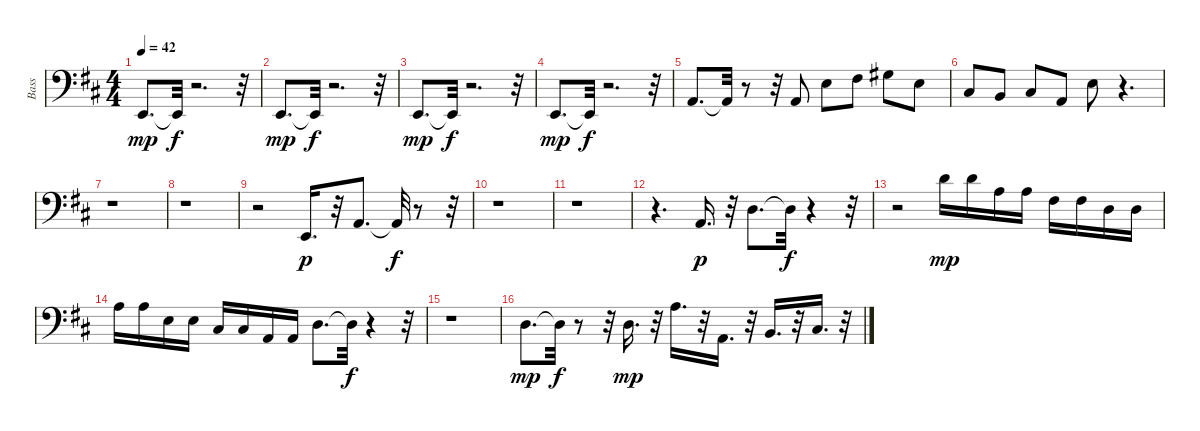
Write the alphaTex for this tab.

\track ("Bass" "Bass") {instrument contrabass}
\staff {score}
\tuning (G2 D2 A1 E1) {hide}
\ts (4 4)
\tempo 42
\clef f4
\ks d
0.4.8{d dy mp} 0.4{t}.32{dy f} r.2{d} r.32 |
0.4.8{d dy mp} 0.4{t}.32{dy f} r.2{d} r.32 |
0.4.8{d dy mp} 0.4{t}.32{dy f} r.2{d} r.32 |
0.4.8{d dy mp} 0.4{t}.32{dy f} r.2{d} r.32 |
0.3.8{d} 0.3{t}.32 r.8 r.32 0.3.8 2.2.8 4.2.8 1.1.8 2.2.8 |
4.3.8 2.3.8 4.3.8 0.3.8 2.2.8 r.4{d} |
r.1 |
r.1 |
r.2 0.4.16{d dy p} r.32 0.3.8{d} 0.3{t}.32{dy f} r.8 r.32 |
r.1 |
r.1 |
r.4{d} 0.3.16{d dy p} r.32 0.2.8{d} 0.2{t}.32{dy f} r.4 r.32 |
r.2 7.1.16{dy mp} 7.1.16 7.2.16 7.2.16 4.2.16 4.2.16 5.3.16 5.3.16 |
2.1.16 2.1.16 2.2.16 2.2.16 4.3.16 4.3.16 0.3.16 0.3.16 0.2.8{d} 0.2{t}.32{dy f} r.4 r.32 |
r.1 |
0.2.8{d dy mp} 0.2{t}.32{dy f} r.8 r.32 0.2.16{d dy mp} r.32 2.1.16{d} r.32 0.3.16{d} r.32 2.3.16{d} r.32 4.3.16{d} r.32
